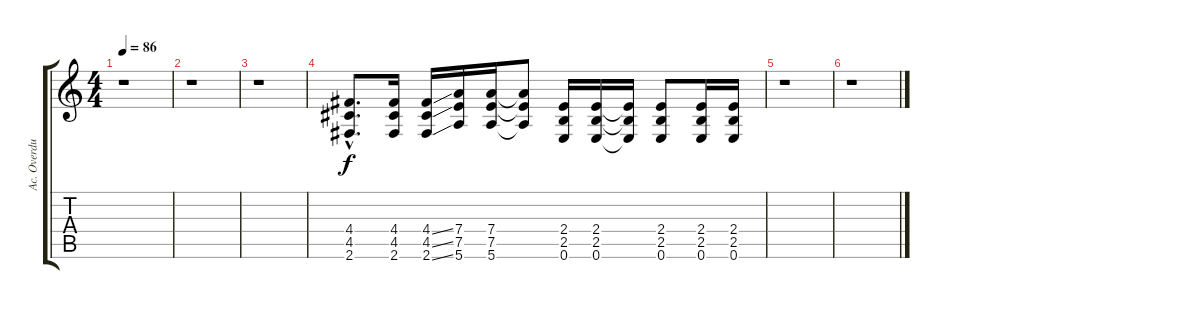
\track ("Ac. Overdubs" "Ac. Overdu") {instrument acousticguitarsteel}
\staff {score tabs}
\tuning (E4 B3 G3 D3 A2 E2) {hide}
\ts (4 4)
\tempo 86
\clef g2
\ks c
r.1{dy f} |
r.1 |
r.1 |
(4.4{hac} 4.5{hac} 2.6{hac}).8{d} (4.4 4.5 2.6).16 (4.4{ss} 4.5{ss} 2.6{ss}).16 (7.4 7.5 5.6).16 (7.4 7.5 5.6).16 (7.4{t} 7.5{t} 5.6{t}).8 (2.4 2.5 0.6).16 (2.4 2.5 0.6).16 (2.4{t} 2.5{t} 0.6{t}).16 (2.4 2.5 0.6).8 (2.4 2.5 0.6).16 (2.4 2.5 0.6).16 |
r.1 |
r.1
